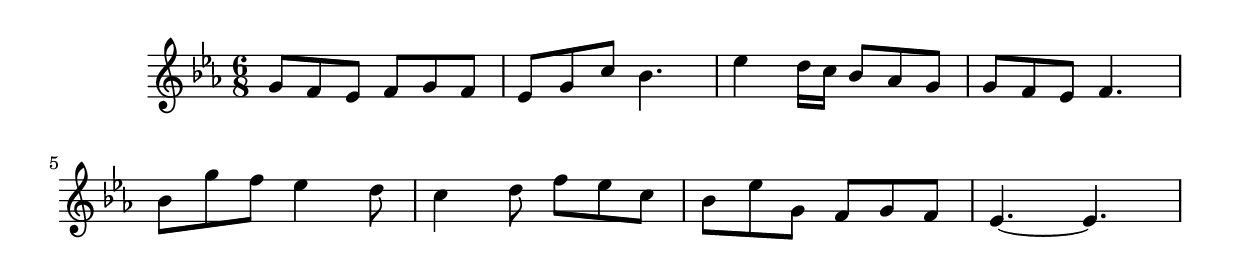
\version "2.14.0"
%{\header {
	date = "1862"
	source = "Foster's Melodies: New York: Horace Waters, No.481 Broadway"
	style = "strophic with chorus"
	instrument = "Voice and Piano"
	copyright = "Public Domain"
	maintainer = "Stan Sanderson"
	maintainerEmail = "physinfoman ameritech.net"
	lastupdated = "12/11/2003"
	title = "Slumber My Darling"
	poet = "Text by Stephen Collins Foster"
	composer = "Stephen Foster"
	}%}
\score{{\key es\major
	\time 6/8
%{\tempo 8=100
%}\relative c'' {

%1
	g8 f es f g f
%2
	es8 g c bes4.
%3
	es4 d16 c16	bes8 as g
%4
	g8 f es f4. \break
%5
	bes8 g' f es4 d8
%6
	c4 d8 f es c
%7
	bes8 es g, f g f
%8
	es4.~ es4.
}
}}